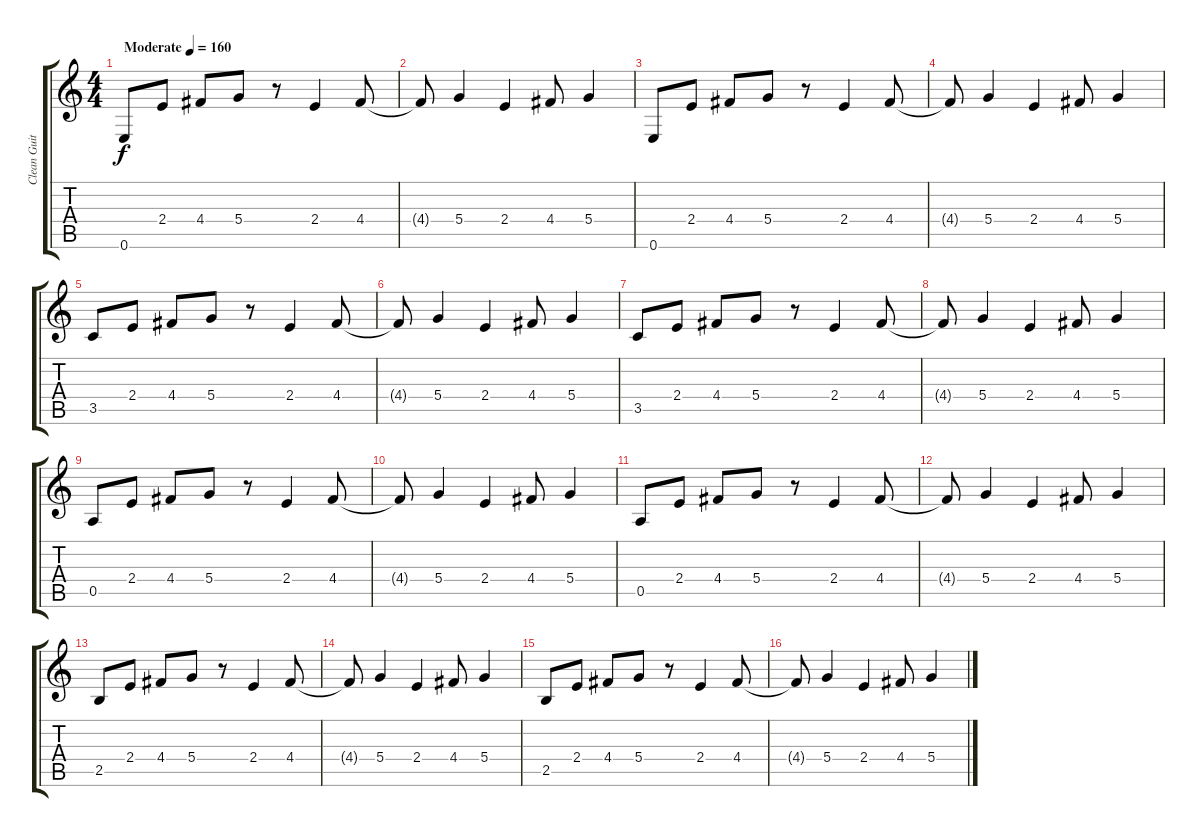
\track ("Clean Guitar 1" "Clean Guit") {instrument electricguitarclean}
\staff {score tabs}
\tuning (E4 B3 G3 D3 A2 E2) {hide}
\ts (4 4)
\tempo (160 "Moderate")
\clef g2
\ks c
0.6.8{dy f instrument electricguitarclean} 2.4.8 4.4.8 5.4.8 r.8 2.4.4 4.4.8 |
4.4{t}.8 5.4.4 2.4.4 4.4.8 5.4.4 |
0.6.8 2.4.8 4.4.8 5.4.8 r.8 2.4.4 4.4.8 |
4.4{t}.8 5.4.4 2.4.4 4.4.8 5.4.4 |
3.5.8 2.4.8 4.4.8 5.4.8 r.8 2.4.4 4.4.8 |
4.4{t}.8 5.4.4 2.4.4 4.4.8 5.4.4 |
3.5.8 2.4.8 4.4.8 5.4.8 r.8 2.4.4 4.4.8 |
4.4{t}.8 5.4.4 2.4.4 4.4.8 5.4.4 |
0.5.8 2.4.8 4.4.8 5.4.8 r.8 2.4.4 4.4.8 |
4.4{t}.8 5.4.4 2.4.4 4.4.8 5.4.4 |
0.5.8 2.4.8 4.4.8 5.4.8 r.8 2.4.4 4.4.8 |
4.4{t}.8 5.4.4 2.4.4 4.4.8 5.4.4 |
2.5.8 2.4.8 4.4.8 5.4.8 r.8 2.4.4 4.4.8 |
4.4{t}.8 5.4.4 2.4.4 4.4.8 5.4.4 |
2.5.8 2.4.8 4.4.8 5.4.8 r.8 2.4.4 4.4.8 |
4.4{t}.8 5.4.4 2.4.4 4.4.8 5.4.4
